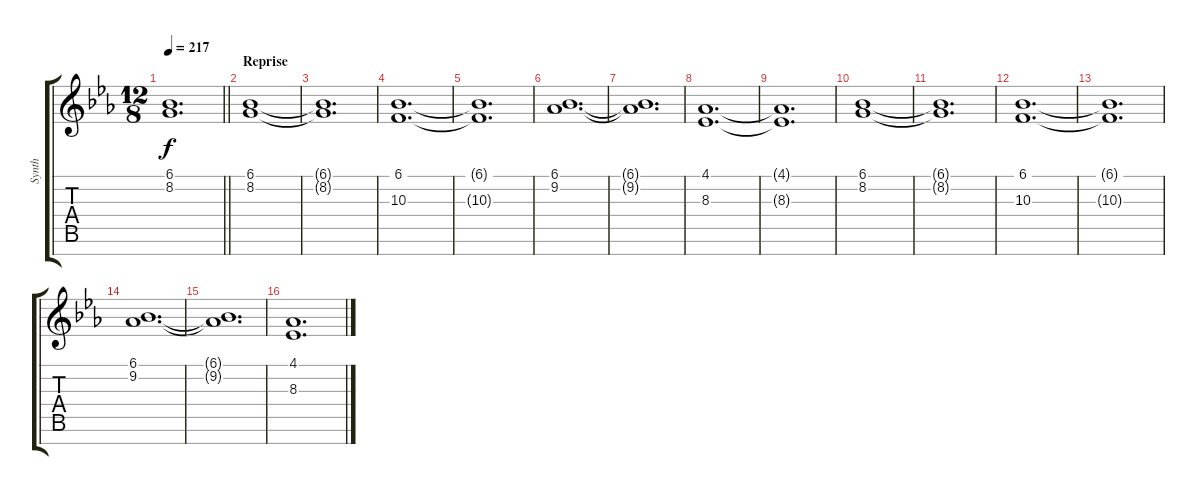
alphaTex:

\track ("Synth" "Synth") {instrument pad1newage}
\staff {score tabs}
\tuning (E4 B3 G3 D3 A2 E2 B1) {hide}
\ts (12 8)
\tempo 217
\clef g2
\barLineRight lightlight
\ks eb
(6.1{t} 8.2{t}).1{d dy f} |
\section ("" "Reprise")
(6.1 8.2).1 |
(6.1{t} 8.2{t}).1{d} |
(6.1 10.3).1{d} |
(6.1{t} 10.3{t}).1{d} |
(6.1 9.2).1{d} |
(6.1{t} 9.2{t}).1{d} |
(4.1 8.3).1{d} |
(4.1{t} 8.3{t}).1{d} |
(6.1 8.2).1 |
(6.1{t} 8.2{t}).1{d} |
(6.1 10.3).1{d} |
(6.1{t} 10.3{t}).1{d} |
(6.1 9.2).1{d} |
(6.1{t} 9.2{t}).1{d} |
(4.1 8.3).1{d}
